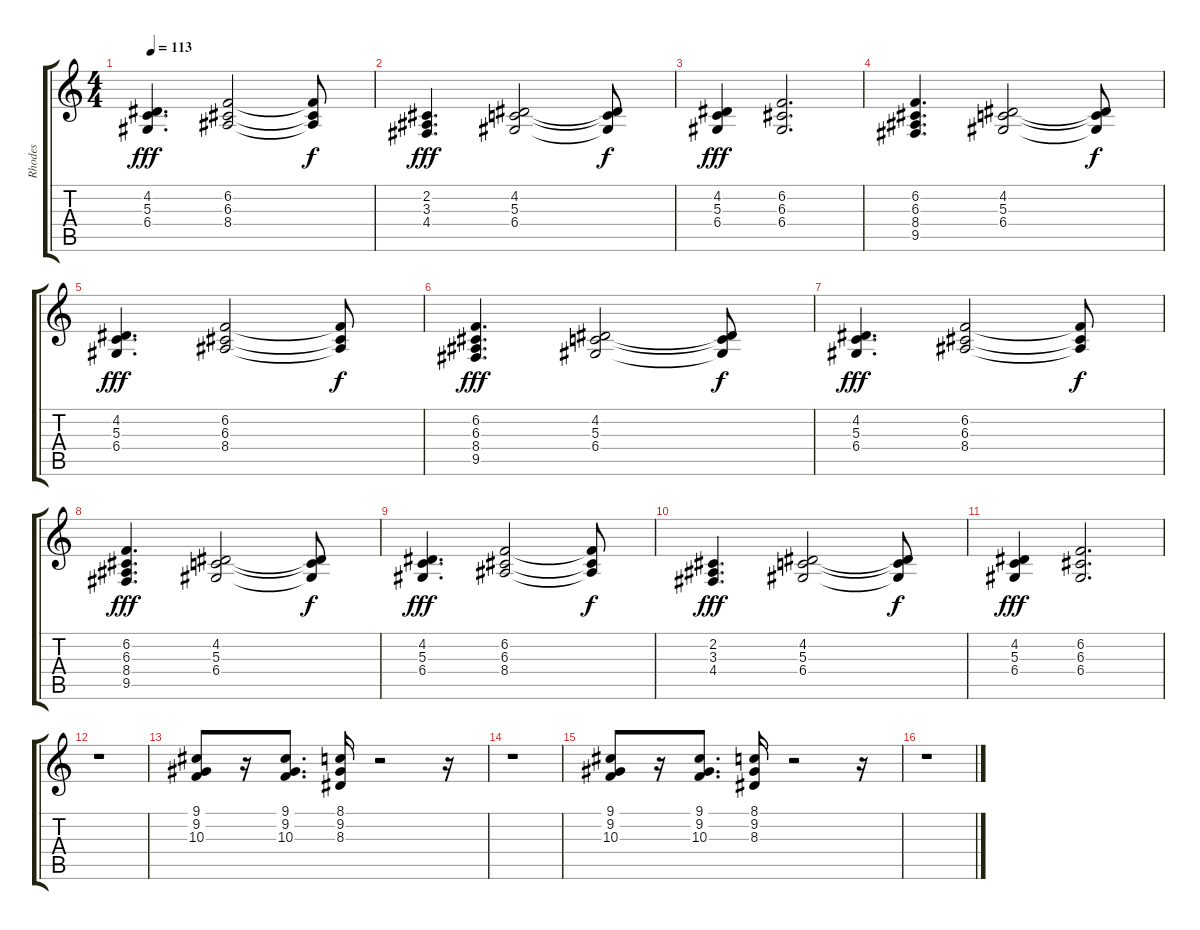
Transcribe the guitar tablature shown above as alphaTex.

\track ("Rhodes" "Rhodes") {instrument electricpiano2}
\staff {score tabs}
\tuning (E4 B3 G3 D3 A2 E2) {hide}
\ts (4 4)
\tempo 113
\clef g2
\ks c
(4.2 5.3 6.4).4{d dy fff} (6.2 6.3 8.4).2 (6.2{t} 6.3{t} 8.4{t}).8{dy f} |
(2.2 3.3 4.4).4{d dy fff} (4.2 5.3 6.4).2 (4.2{t} 5.3{t} 6.4{t}).8{dy f} |
(4.2 5.3 6.4).4{dy fff} (6.2 6.3 6.4).2{d} |
(6.2 6.3 8.4 9.5).4{d} (4.2 5.3 6.4).2 (4.2{t} 5.3{t} 6.4{t}).8{dy f} |
(4.2 5.3 6.4).4{d dy fff} (6.2 6.3 8.4).2 (6.2{t} 6.3{t} 8.4{t}).8{dy f} |
(6.2 6.3 8.4 9.5).4{d dy fff} (4.2 5.3 6.4).2 (4.2{t} 5.3{t} 6.4{t}).8{dy f} |
(4.2 5.3 6.4).4{d dy fff} (6.2 6.3 8.4).2 (6.2{t} 6.3{t} 8.4{t}).8{dy f} |
(6.2 6.3 8.4 9.5).4{d dy fff} (4.2 5.3 6.4).2 (4.2{t} 5.3{t} 6.4{t}).8{dy f} |
(4.2 5.3 6.4).4{d dy fff} (6.2 6.3 8.4).2 (6.2{t} 6.3{t} 8.4{t}).8{dy f} |
(2.2 3.3 4.4).4{d dy fff} (4.2 5.3 6.4).2 (4.2{t} 5.3{t} 6.4{t}).8{dy f} |
(4.2 5.3 6.4).4{dy fff} (6.2 6.3 6.4).2{d} |
r.1 |
(9.1 9.2 10.3).8 r.16 (9.1 9.2 10.3).8{d} (8.1 9.2 8.3).16 r.2 r.16 |
r.1 |
(9.1 9.2 10.3).8 r.16 (9.1 9.2 10.3).8{d} (8.1 9.2 8.3).16 r.2 r.16 |
r.1
